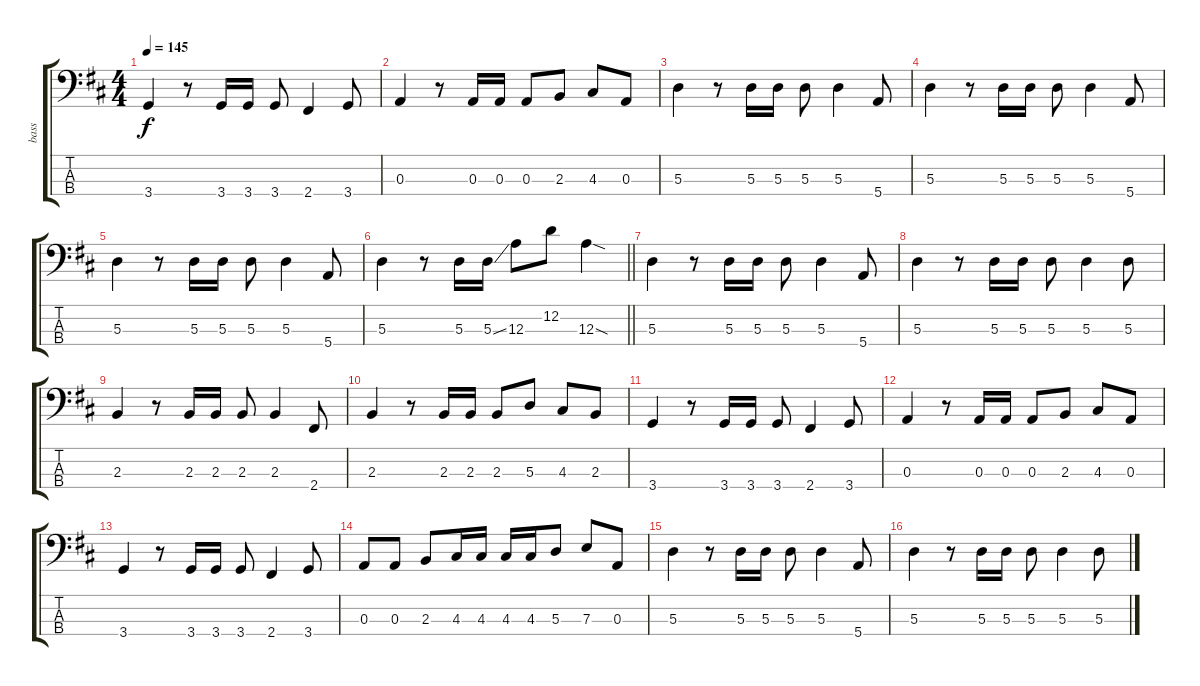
\track ("bass" "bass") {instrument electricbasspick}
\staff {score tabs}
\tuning (G2 D2 A1 E1) {hide}
\ts (4 4)
\tempo 145
\clef f4
\ks d
3.4.4{dy f} r.8 3.4.16 3.4.16 3.4.8 2.4.4 3.4.8 |
0.3.4 r.8 0.3.16 0.3.16 0.3.8 2.3.8 4.3.8 0.3.8 |
5.3.4 r.8 5.3.16 5.3.16 5.3.8 5.3.4 5.4.8 |
5.3.4 r.8 5.3.16 5.3.16 5.3.8 5.3.4 5.4.8 |
5.3.4 r.8 5.3.16 5.3.16 5.3.8 5.3.4 5.4.8 |
\barLineRight lightlight
5.3.4 r.8 5.3.16 5.3{ss}.16 12.3.8 12.2.8 12.3{sod}.4 |
5.3.4 r.8 5.3.16 5.3.16 5.3.8 5.3.4 5.4.8 |
5.3.4 r.8 5.3.16 5.3.16 5.3.8 5.3.4 5.3.8 |
2.3.4 r.8 2.3.16 2.3.16 2.3.8 2.3.4 2.4.8 |
2.3.4 r.8 2.3.16 2.3.16 2.3.8 5.3.8 4.3.8 2.3.8 |
3.4.4 r.8 3.4.16 3.4.16 3.4.8 2.4.4 3.4.8 |
0.3.4 r.8 0.3.16 0.3.16 0.3.8 2.3.8 4.3.8 0.3.8 |
3.4.4 r.8 3.4.16 3.4.16 3.4.8 2.4.4 3.4.8 |
0.3.8 0.3.8 2.3.8 4.3.16 4.3.16 4.3.16 4.3.16 5.3.8 7.3.8 0.3.8 |
5.3.4 r.8 5.3.16 5.3.16 5.3.8 5.3.4 5.4.8 |
5.3.4 r.8 5.3.16 5.3.16 5.3.8 5.3.4 5.3.8
